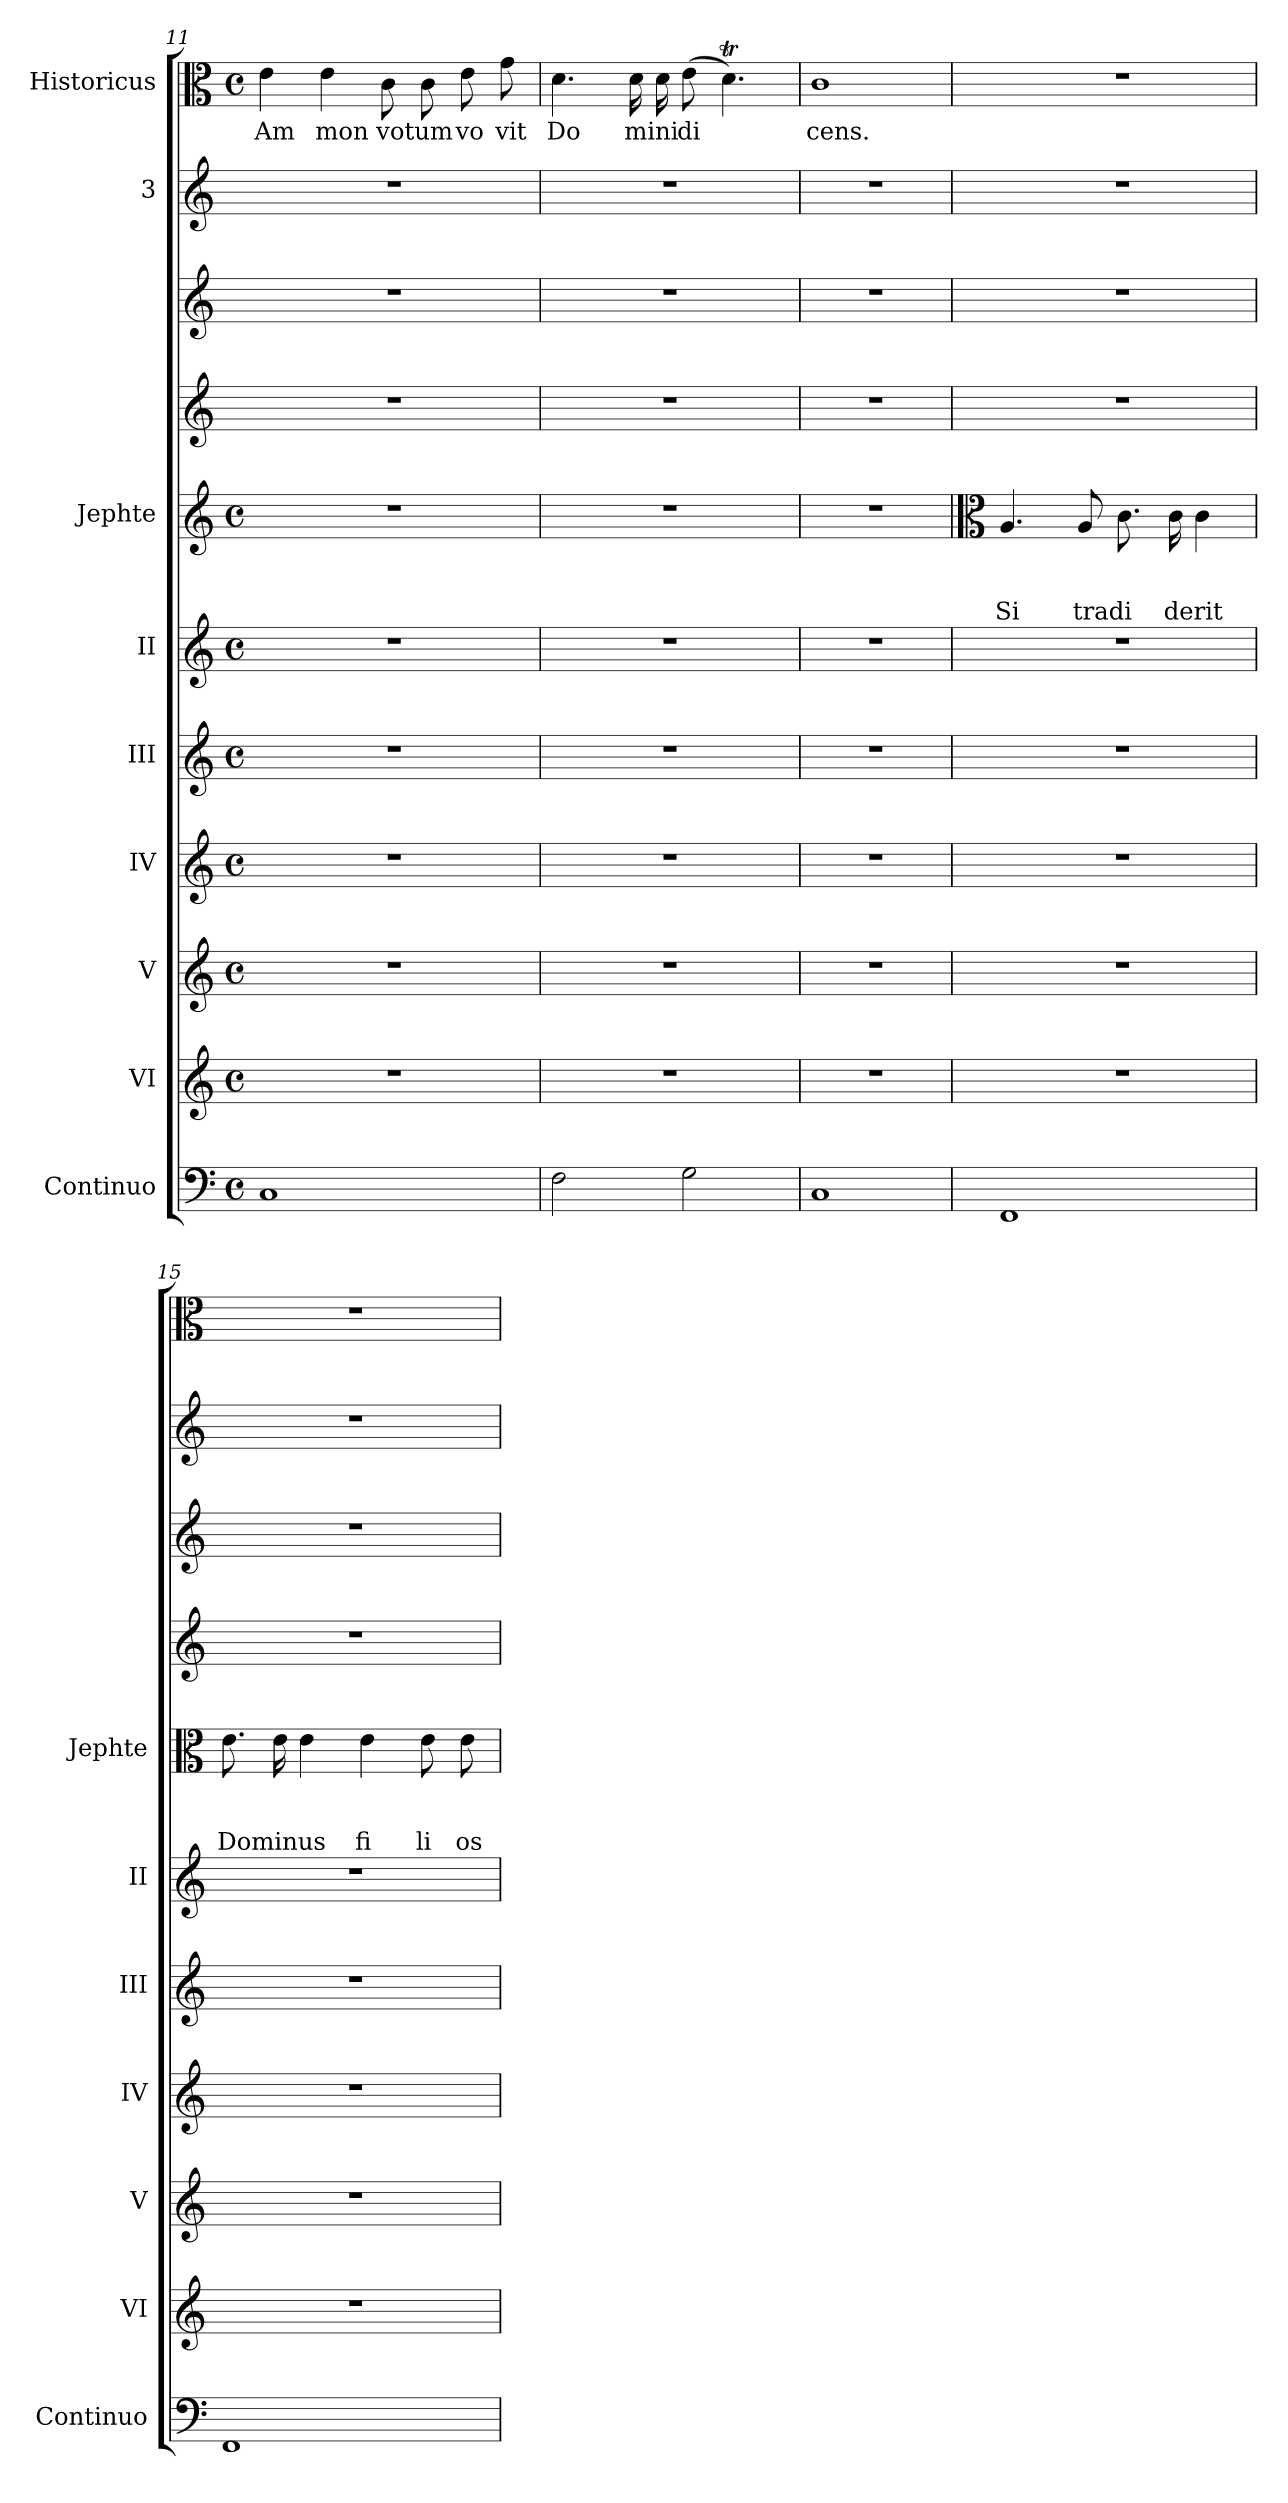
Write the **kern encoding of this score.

**kern	**kern	**kern	**kern	**kern	**kern	**kern	**text	**text	**text	**kern	**kern	**kern	**kern	**text
*part11	*part10	*part9	*part8	*part7	*part6	*part5	*part5	*part5	*part5	*part4	*part3	*part2	*part1	*part1
*staff11	*staff10	*staff9	*staff8	*staff7	*staff6	*staff5	*staff5	*staff5	*staff5	*staff4	*staff3	*staff2	*staff1	*staff1
*I"Continuo	*I"VI	*I"V	*I"IV	*I"III	*I"II	*I"Jephte	*	*	*	*	*	*I"3	*I"Historicus	*
*I'Continuo	*I'VI	*I'V	*I'IV	*I'III	*I'II	*I'Jephte	*	*	*	*	*	*	*	*
*clefF4	*clefG2	*clefG2	*clefG2	*clefG2	*clefG2	*clefG2	*	*	*	*clefG2	*clefG2	*clefG2	*clefC3	*
*k[]	*k[]	*k[]	*k[]	*k[]	*k[]	*k[]	*	*	*	*k[]	*k[]	*k[]	*k[]	*
*C:	*C:	*C:	*C:	*C:	*C:	*C:	*	*	*	*C:	*C:	*C:	*C:	*
*M4/4	*M4/4	*M4/4	*M4/4	*M4/4	*M4/4	*M4/4	*	*	*	*	*	*	*M4/4	*
*met(c)	*met(c)	*met(c)	*met(c)	*met(c)	*met(c)	*met(c)	*	*	*	*	*	*	*met(c)	*
=11	=11	=11	=11	=11	=11	=11	=11	=11	=11	=11	=11	=11	=11	=11
!	!	!	!	!	!	!	!	!	!	!	!	!	!	!LO:LY:b
1C	1r	1r	1r	1r	1r	1r	.	.	.	1r	1r	1r	4e\	Am
!	!	!	!	!	!	!	!	!	!	!	!	!	!	!LO:LY:b
.	.	.	.	.	.	.	.	.	.	.	.	.	4e\	mon
!	!	!	!	!	!	!	!	!	!	!	!	!	!	!LO:LY:b
.	.	.	.	.	.	.	.	.	.	.	.	.	8c\	votum
.	.	.	.	.	.	.	.	.	.	.	.	.	8c\	.
!	!	!	!	!	!	!	!	!	!	!	!	!	!	!LO:LY:b
.	.	.	.	.	.	.	.	.	.	.	.	.	8e\	vo
!	!	!	!	!	!	!	!	!	!	!	!	!	!	!LO:LY:b
.	.	.	.	.	.	.	.	.	.	.	.	.	8g\	vit
=12	=12	=12	=12	=12	=12	=12	=12	=12	=12	=12	=12	=12	=12	=12
!	!	!	!	!	!	!	!	!	!	!	!	!	!	!LO:LY:b
2F\	1r	1r	1r	1r	1r	1r	.	.	.	1r	1r	1r	4.d\	Do
!	!	!	!	!	!	!	!	!	!	!	!	!	!	!LO:LY:b
.	.	.	.	.	.	.	.	.	.	.	.	.	16d\	mini
.	.	.	.	.	.	.	.	.	.	.	.	.	16d\	.
!	!	!	!	!	!	!	!	!	!	!	!	!	!	!LO:LY:b
2G\	.	.	.	.	.	.	.	.	.	.	.	.	(>8e\	di
.	.	.	.	.	.	.	.	.	.	.	.	.	4.dT\)	.
=13	=13	=13	=13	=13	=13	=13	=13	=13	=13	=13	=13	=13	=13	=13
!	!	!	!	!	!	!	!	!	!	!	!	!	!	!LO:LY:b
1C	1r	1r	1r	1r	1r	1r	.	.	.	1r	1r	1r	1c	cens.
!!LO:LB:g=z
=14!	=14!	=14!	=14!	=14!	=14!	=14!	=14!	=14!	=14!	=14!	=14!	=14!	=14!	=14!
*	*	*	*	*	*	*clefC3	*	*	*	*	*	*	*	*
!	!	!	!	!	!	!	!	!	!LO:LY:b	!	!	!	!	!
1FF	1r	1r	1r	1r	1r	4.A/	.	.	Si	1r	1r	1r	1r	.
!	!	!	!	!	!	!	!	!	!LO:LY:b	!	!	!	!	!
.	.	.	.	.	.	8A/	.	.	tradi	.	.	.	.	.
.	.	.	.	.	.	8.c\	.	.	.	.	.	.	.	.
!	!	!	!	!	!	!	!	!	!LO:LY:b	!	!	!	!	!
.	.	.	.	.	.	16c\	.	.	derit	.	.	.	.	.
.	.	.	.	.	.	4c\	.	.	.	.	.	.	.	.
=15	=15	=15	=15	=15	=15	=15	=15	=15	=15	=15	=15	=15	=15	=15
!	!	!	!	!	!	!	!	!	!LO:LY:b	!	!	!	!	!
1FF	1r	1r	1r	1r	1r	8.e\	.	.	Dominus	1r	1r	1r	1r	.
.	.	.	.	.	.	16e\	.	.	.	.	.	.	.	.
.	.	.	.	.	.	4e\	.	.	.	.	.	.	.	.
!	!	!	!	!	!	!	!	!	!LO:LY:b	!	!	!	!	!
.	.	.	.	.	.	4e\	.	.	fi	.	.	.	.	.
!	!	!	!	!	!	!	!	!	!LO:LY:b	!	!	!	!	!
.	.	.	.	.	.	8e\	.	.	li	.	.	.	.	.
!	!	!	!	!	!	!	!	!	!LO:LY:b	!	!	!	!	!
.	.	.	.	.	.	8e\	.	.	os	.	.	.	.	.
=	=	=	=	=	=	=	=	=	=	=	=	=	=	=
*-	*-	*-	*-	*-	*-	*-	*-	*-	*-	*-	*-	*-	*-	*-
